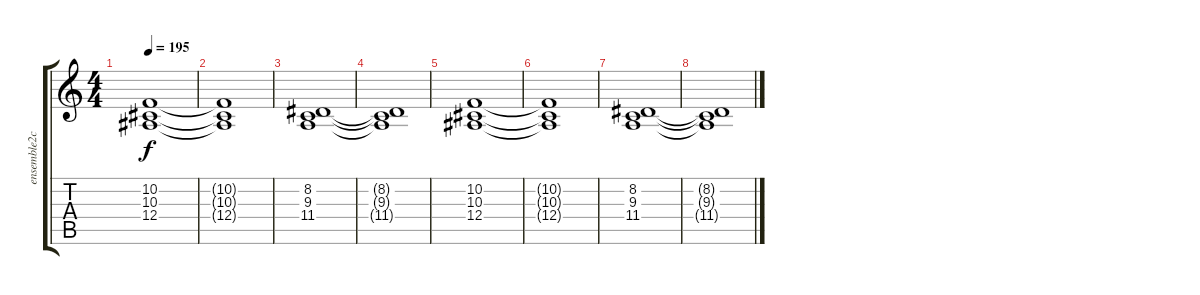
\track ("ensemble2choir" "ensemble2c") {instrument stringensemble2}
\staff {score tabs}
\tuning (C4 G3 Eb3 Bb2 F2 C2) {hide}
\ts (4 4)
\tempo 195
\clef g2
\ks c
(10.2 10.3 12.4).1{dy f} |
(10.2{t} 10.3{t} 12.4{t}).1 |
(8.2 9.3 11.4).1 |
(8.2{t} 9.3{t} 11.4{t}).1 |
(10.2 10.3 12.4).1 |
(10.2{t} 10.3{t} 12.4{t}).1 |
(8.2 9.3 11.4).1 |
(8.2{t} 9.3{t} 11.4{t}).1
